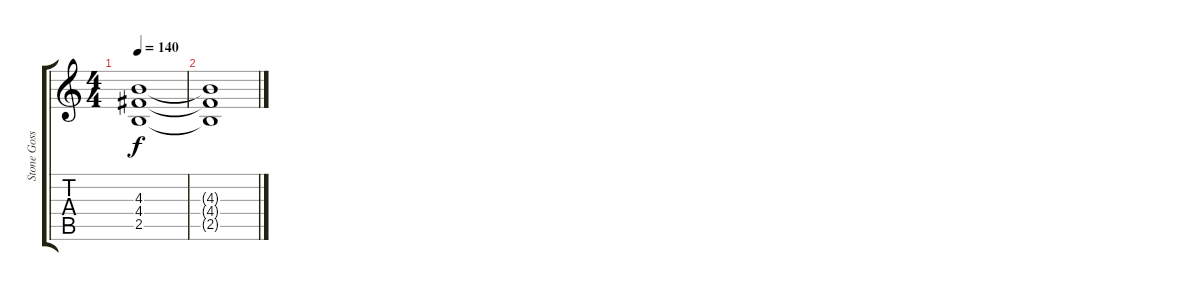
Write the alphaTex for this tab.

\track ("Stone Gossard" "Stone Goss") {instrument distortionguitar}
\staff {score tabs}
\tuning (E4 B3 G3 D3 A2 E2) {hide}
\ts (4 4)
\tempo 140
\clef g2
\ks c
(4.3{t} 4.4{t} 2.5{t}).1{dy f} |
(4.3{t} 4.4{t} 2.5{t}).1
